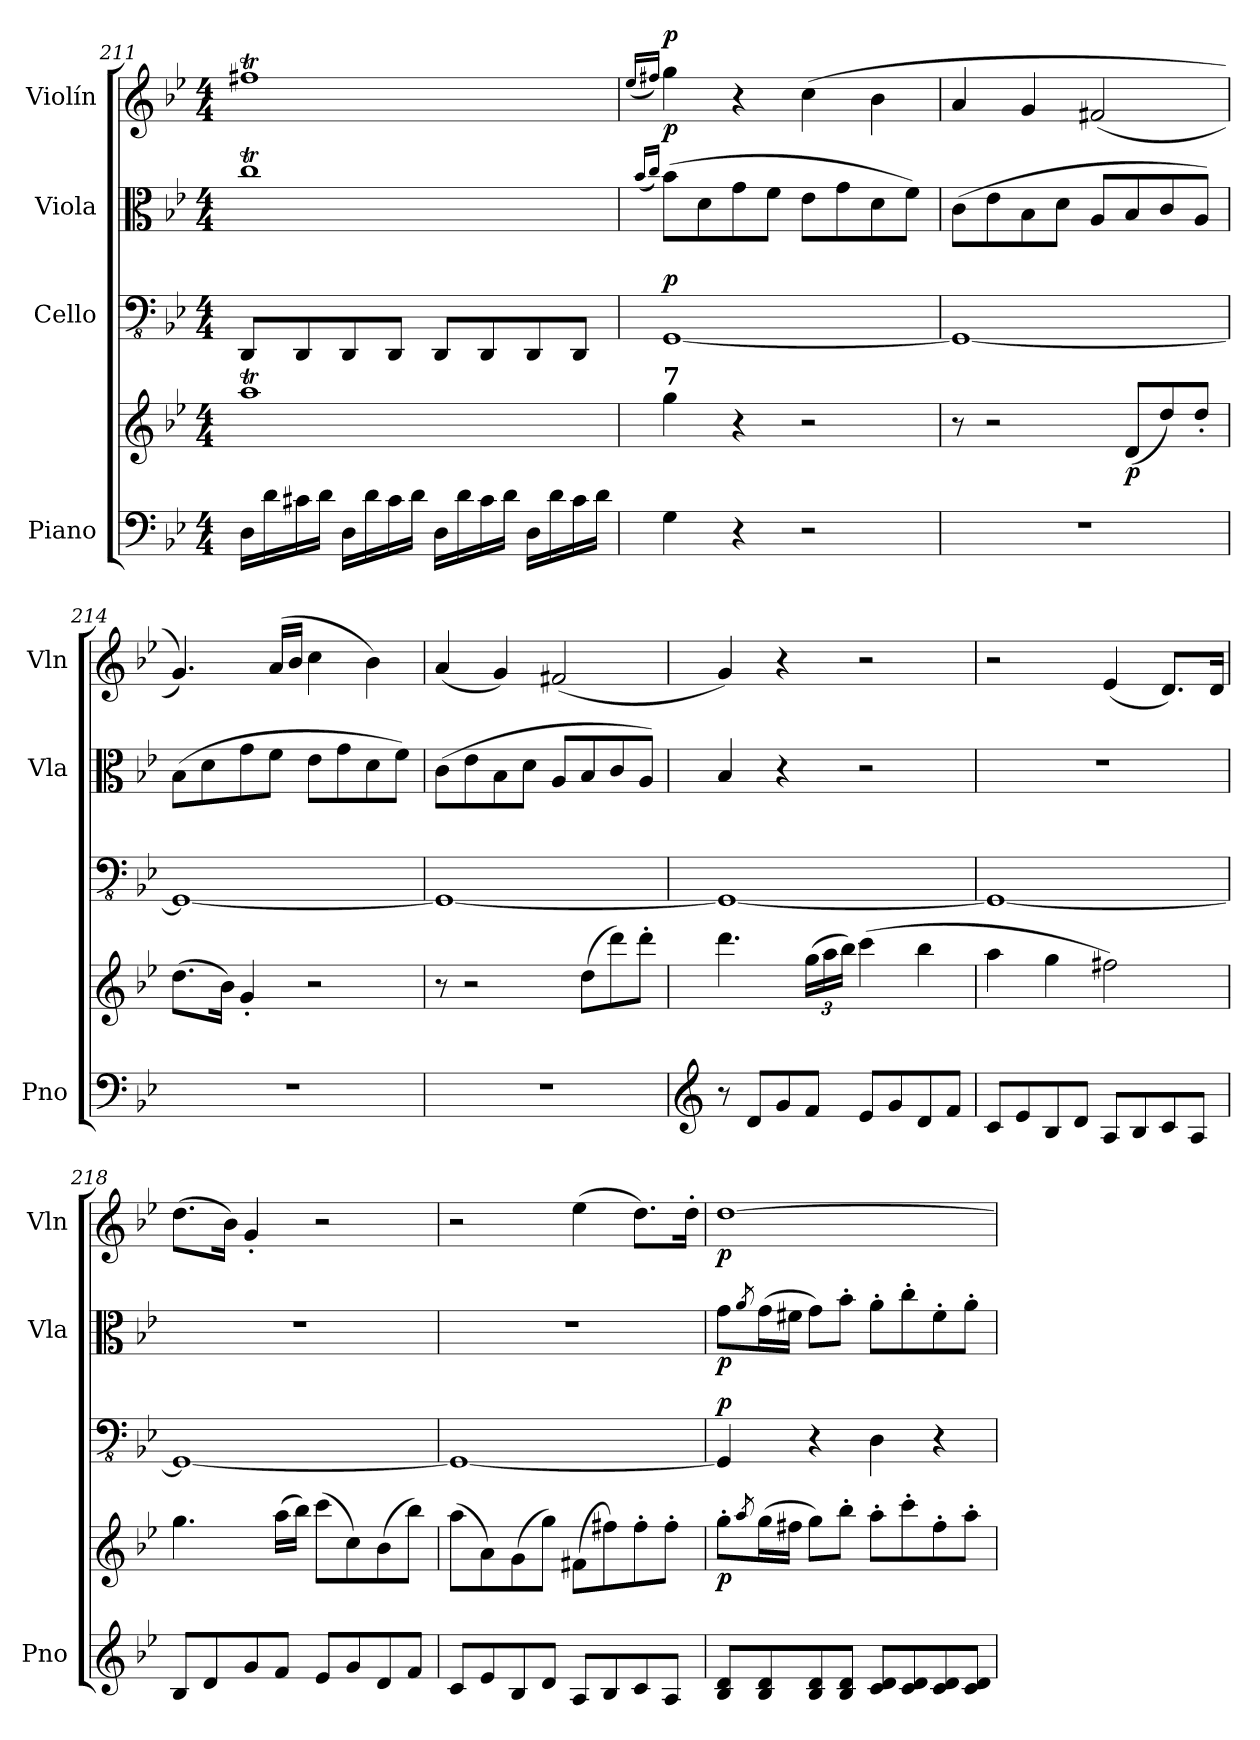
**kern	**kern	**dynam	**kern	**dynam	**kern	**dynam	**kern	**dynam
*part4	*part4	*part4	*part3	*part3	*part2	*part2	*part1	*part1
*staff5	*staff4	*staff4/5	*staff3	*staff3	*staff2	*staff2	*staff1	*staff1
*I"Piano	*	*	*I"Cello	*	*I"Viola	*	*I"Violín	*
*I'Pno	*	*	*	*	*I'Vla	*	*I'Vln	*
*clefF4	*clefG2	*	*clefFv4	*	*clefC3	*	*clefG2	*
*k[b-e-]	*k[b-e-]	*	*k[b-e-]	*	*k[b-e-]	*	*k[b-e-]	*
*M4/4	*M4/4	*	*M4/4	*	*M4/4	*	*M4/4	*
=211	=211	=211	=211	=211	=211	=211	=211	=211
16D\LL	1aat	.	8DDD/L	.	1ccT	.	1ff#Xt	.
16d\	.	.	.	.	.	.	.	.
16c#X\	.	.	8DDD/	.	.	.	.	.
16d\JJ	.	.	.	.	.	.	.	.
16D\LL	.	.	8DDD/	.	.	.	.	.
16d\	.	.	.	.	.	.	.	.
16c#\	.	.	8DDD/J	.	.	.	.	.
16d\JJ	.	.	.	.	.	.	.	.
16D\LL	.	.	8DDD/L	.	.	.	.	.
16d\	.	.	.	.	.	.	.	.
16c#\	.	.	8DDD/	.	.	.	.	.
16d\JJ	.	.	.	.	.	.	.	.
16D\LL	.	.	8DDD/	.	.	.	.	.
16d\	.	.	.	.	.	.	.	.
16c#\	.	.	8DDD/J	.	.	.	.	.
16d\JJ	.	.	.	.	.	.	.	.
=212	=212	=212	=212	=212	=212	=212	=212	=212
.	.	.	.	.	(<16qb-/LL	.	(<16qee-/LL	.
.	.	.	.	.	16qcc/JJ)	.	16qff#X/JJ)	.
!	!LO:TX:a:B:t=7	!	!	!	!	!	!	!
!	!	!	!	!LO:DY:a	!	!LO:DY:a	!	!LO:DY:a
4G\	4gg\	.	[1GGG	p	(>8b-\L	p	4gg\	p
.	.	.	.	.	8d\	.	.	.
4r	4r	.	.	.	8g\	.	4r	.
.	.	.	.	.	8f\J	.	.	.
2r	2r	.	.	.	8e-\L	.	(>4cc\	.
.	.	.	.	.	8g\	.	.	.
.	.	.	.	.	8d\	.	4b-\	.
.	.	.	.	.	8f\J)	.	.	.
=213	=213	=213	=213	=213	=213	=213	=213	=213
1r	8r	.	1GGG_	.	(>8c\L	.	4a/	.
.	2r	.	.	.	8e-\	.	.	.
.	.	.	.	.	8B-\	.	4g/	.
.	.	.	.	.	8d\J	.	.	.
.	.	.	.	.	8A/L	.	(<2f#X/	.
!	!	!LO:DY:b	!	!	!	!	!	!
.	(<8d/L	p	.	.	8B-/	.	.	.
.	8dd/)	.	.	.	8c/	.	.	.
.	8dd'/J	.	.	.	8A/J)	.	.	.
=214	=214	=214	=214	=214	=214	=214	=214	=214
1r	(>8.dd\L	.	1GGG_	.	(>8B-\L	.	4.g/))	.
.	.	.	.	.	8d\	.	.	.
.	16b-\Jk)	.	.	.	.	.	.	.
.	4g'/	.	.	.	8g\	.	.	.
.	.	.	.	.	8f\J	.	(>16a/LL	.
.	.	.	.	.	.	.	16b-/JJ	.
.	2r	.	.	.	8e-\L	.	4cc\	.
.	.	.	.	.	8g\	.	.	.
.	.	.	.	.	8d\	.	4b-\)	.
.	.	.	.	.	8f\J)	.	.	.
=215	=215	=215	=215	=215	=215	=215	=215	=215
1r	8r	.	1GGG_	.	(>8c\L	.	(<4a/	.
.	2r	.	.	.	8e-\	.	.	.
.	.	.	.	.	8B-\	.	4g/)	.
.	.	.	.	.	8d\J	.	.	.
.	.	.	.	.	8A/L	.	(<2f#X/	.
.	(>8dd\L	.	.	.	8B-/	.	.	.
.	8ddd\)	.	.	.	8c/	.	.	.
.	8ddd'\J	.	.	.	8A/J)	.	.	.
!!LO:PB:g=z
=216	=216	=216	=216	=216	=216	=216	=216	=216
*clefG2	*	*	*	*	*	*	*	*
8r	4.ddd\	.	1GGG_	.	4B-/	.	4g/)	.
8d/L	.	.	.	.	.	.	.	.
8g/	.	.	.	.	4r	.	4r	.
*	*Xbrackettup	*	*	*	*	*	*	*
8f/J	(>24gg\LL	.	.	.	.	.	.	.
.	24aa\	.	.	.	.	.	.	.
.	24bb-\JJ)	.	.	.	.	.	.	.
8e-/L	(>4ccc\	.	.	.	2r	.	2r	.
8g/	.	.	.	.	.	.	.	.
8d/	4bb-\	.	.	.	.	.	.	.
8f/J	.	.	.	.	.	.	.	.
=217	=217	=217	=217	=217	=217	=217	=217	=217
8c/L	4aa\	.	1GGG_	.	1r	.	2r	.
8e-/	.	.	.	.	.	.	.	.
8B-/	4gg\	.	.	.	.	.	.	.
8d/J	.	.	.	.	.	.	.	.
8A/L	2ff#X\)	.	.	.	.	.	(<4e-/	.
8B-/	.	.	.	.	.	.	.	.
8c/	.	.	.	.	.	.	8.d/L)	.
8A/J	.	.	.	.	.	.	.	.
.	.	.	.	.	.	.	16d/Jk	.
=218	=218	=218	=218	=218	=218	=218	=218	=218
8B-/L	4.gg\	.	1GGG_	.	1r	.	(>8.dd\L	.
8d/	.	.	.	.	.	.	.	.
.	.	.	.	.	.	.	16b-\Jk)	.
8g/	.	.	.	.	.	.	4g'/	.
8f/J	(>16aa\LL	.	.	.	.	.	.	.
.	16bb-\JJ)	.	.	.	.	.	.	.
8e-/L	(>8ccc\L	.	.	.	.	.	2r	.
8g/	8cc\)	.	.	.	.	.	.	.
8d/	(>8b-\	.	.	.	.	.	.	.
8f/J	8bb-\J)	.	.	.	.	.	.	.
=219	=219	=219	=219	=219	=219	=219	=219	=219
8c/L	(>8aa\L	.	1GGG_	.	1r	.	2r	.
8e-/	8a\)	.	.	.	.	.	.	.
8B-/	(>8g\	.	.	.	.	.	.	.
8d/J	8gg\J)	.	.	.	.	.	.	.
8A/L	(>8f#X\L	.	.	.	.	.	(>4ee-\	.
8B-/	8ff#X\)	.	.	.	.	.	.	.
8c/	8ff#'\	.	.	.	.	.	8.dd\L)	.
8A/J	8ff#'\J	.	.	.	.	.	.	.
.	.	.	.	.	.	.	16dd'\Jk	.
=220	=220	=220	=220	=220	=220	=220	=220	=220
!	!	!LO:DY:b	!	!LO:DY:a	!	!LO:DY:b	!	!LO:DY:b
8B-/ 8d/L	8gg'\L	p	4GGG/]	p	8g\L	p	[1dd	p
.	8qaa/	.	.	.	8qa/	.	.	.
8B-/ 8d/	(>16gg\L	.	.	.	(>16g\L	.	.	.
.	16ff#X\JJ	.	.	.	16f#X\JJ	.	.	.
8B-/ 8d/	8gg\L)	.	4r	.	8g\L)	.	.	.
8B-/ 8d/J	8bb-'\J	.	.	.	8b-'\J	.	.	.
8c/ 8d/L	8aa'\L	.	4DD\	.	8a'\L	.	.	.
8c/ 8d/	8ccc'\	.	.	.	8cc'\	.	.	.
8c/ 8d/	8ff#'\	.	4r	.	8f#'\	.	.	.
8c/ 8d/J	8aa'\J	.	.	.	8a'\J	.	.	.
=	=	=	=	=	=	=	=	=
*-	*-	*-	*-	*-	*-	*-	*-	*-
